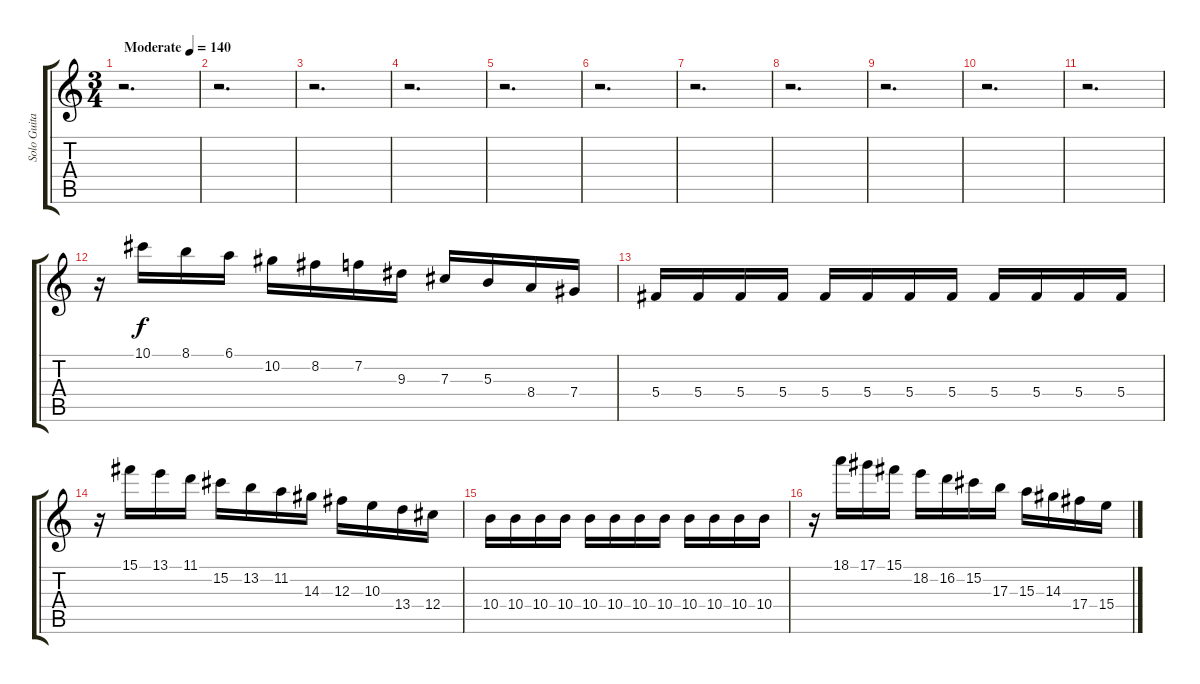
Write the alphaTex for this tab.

\track ("Solo Guitar 2" "Solo Guita") {instrument overdrivenguitar}
\staff {score tabs}
\tuning (Eb4 Bb3 Gb3 Db3 Ab2 Eb2) {hide}
\ts (3 4)
\tempo (140 "Moderate")
\clef g2
\ks c
r.2{d dy f instrument overdrivenguitar} |
r.2{d} |
r.2{d} |
r.2{d} |
r.2{d} |
r.2{d} |
r.2{d} |
r.2{d} |
r.2{d} |
r.2{d} |
r.2{d} |
r.16 10.1.16 8.1.16 6.1.16 10.2.16 8.2.16 7.2.16 9.3.16 7.3.16 5.3.16 8.4.16 7.4.16 |
5.4.16 5.4.16 5.4.16 5.4.16 5.4.16 5.4.16 5.4.16 5.4.16 5.4.16 5.4.16 5.4.16 5.4.16 |
r.16 15.1.16 13.1.16 11.1.16 15.2.16 13.2.16 11.2.16 14.3.16 12.3.16 10.3.16 13.4.16 12.4.16 |
10.4.16 10.4.16 10.4.16 10.4.16 10.4.16 10.4.16 10.4.16 10.4.16 10.4.16 10.4.16 10.4.16 10.4.16 |
r.16 18.1.16 17.1.16 15.1.16 18.2.16 16.2.16 15.2.16 17.3.16 15.3.16 14.3.16 17.4.16 15.4.16
